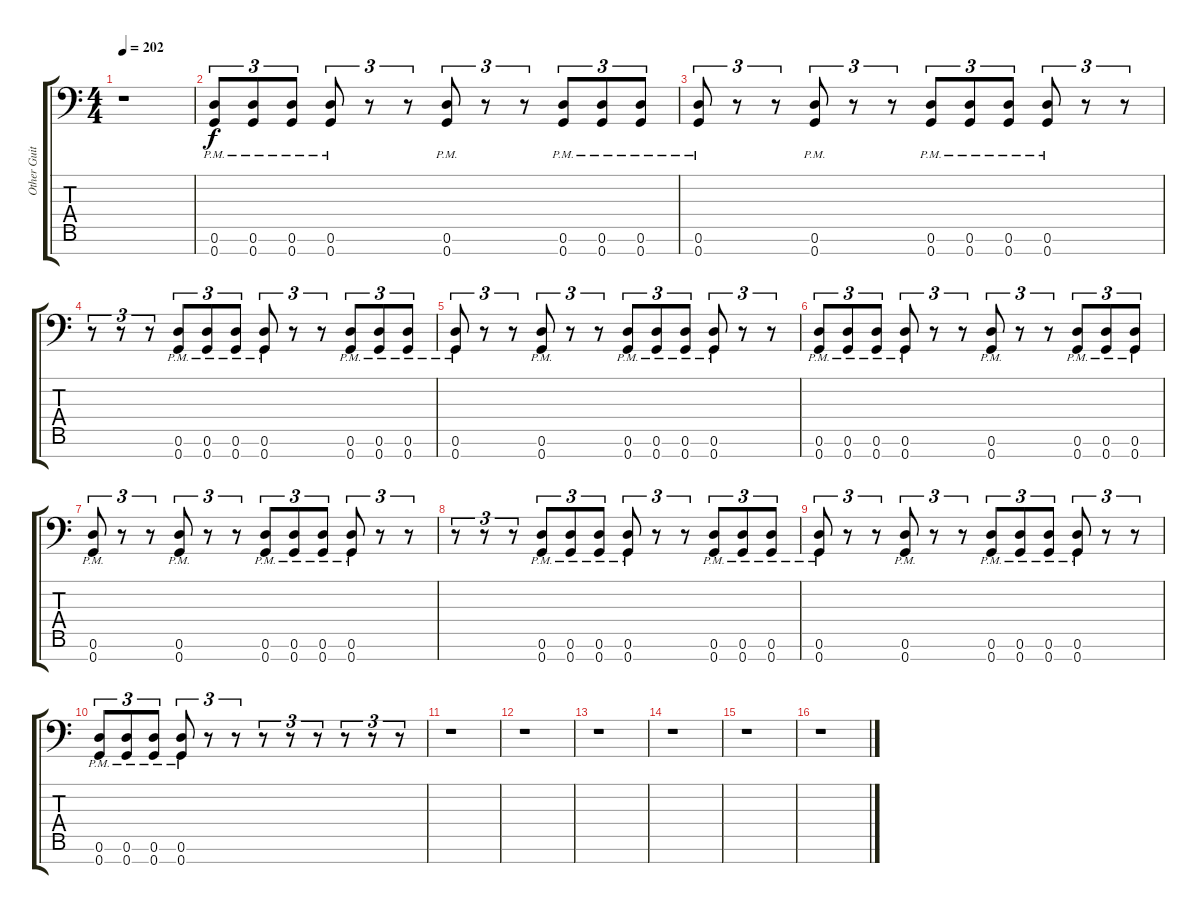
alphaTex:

\track ("Other Guitar " "Other Guit") {instrument distortionguitar}
\staff {score tabs}
\tuning (D4 A3 F3 C3 G2 D2 G1) {hide}
\ts (4 4)
\tempo 202
\clef f4
\ks c
r.1{dy f} |
(0.6{pm} 0.7{pm}).8{tu (3 2)} (0.6{pm} 0.7{pm}).8{tu (3 2)} (0.6{pm} 0.7{pm}).8{tu (3 2)} (0.6{pm} 0.7{pm}).8{tu (3 2)} r.8{tu (3 2)} r.8{tu (3 2)} (0.6{pm} 0.7{pm}).8{tu (3 2)} r.8{tu (3 2)} r.8{tu (3 2)} (0.6{pm} 0.7{pm}).8{tu (3 2)} (0.6{pm} 0.7{pm}).8{tu (3 2)} (0.6{pm} 0.7{pm}).8{tu (3 2)} |
(0.6{pm} 0.7{pm}).8{tu (3 2)} r.8{tu (3 2)} r.8{tu (3 2)} (0.6{pm} 0.7{pm}).8{tu (3 2)} r.8{tu (3 2)} r.8{tu (3 2)} (0.6{pm} 0.7{pm}).8{tu (3 2)} (0.6{pm} 0.7{pm}).8{tu (3 2)} (0.6{pm} 0.7{pm}).8{tu (3 2)} (0.6{pm} 0.7{pm}).8{tu (3 2)} r.8{tu (3 2)} r.8{tu (3 2)} |
r.8{tu (3 2)} r.8{tu (3 2)} r.8{tu (3 2)} (0.6{pm} 0.7{pm}).8{tu (3 2)} (0.6{pm} 0.7{pm}).8{tu (3 2)} (0.6{pm} 0.7{pm}).8{tu (3 2)} (0.6{pm} 0.7{pm}).8{tu (3 2)} r.8{tu (3 2)} r.8{tu (3 2)} (0.6{pm} 0.7{pm}).8{tu (3 2)} (0.6{pm} 0.7{pm}).8{tu (3 2)} (0.6{pm} 0.7{pm}).8{tu (3 2)} |
(0.6{pm} 0.7{pm}).8{tu (3 2)} r.8{tu (3 2)} r.8{tu (3 2)} (0.6{pm} 0.7{pm}).8{tu (3 2)} r.8{tu (3 2)} r.8{tu (3 2)} (0.6{pm} 0.7{pm}).8{tu (3 2)} (0.6{pm} 0.7{pm}).8{tu (3 2)} (0.6{pm} 0.7{pm}).8{tu (3 2)} (0.6{pm} 0.7{pm}).8{tu (3 2)} r.8{tu (3 2)} r.8{tu (3 2)} |
(0.6{pm} 0.7{pm}).8{tu (3 2)} (0.6{pm} 0.7{pm}).8{tu (3 2)} (0.6{pm} 0.7{pm}).8{tu (3 2)} (0.6{pm} 0.7{pm}).8{tu (3 2)} r.8{tu (3 2)} r.8{tu (3 2)} (0.6{pm} 0.7{pm}).8{tu (3 2)} r.8{tu (3 2)} r.8{tu (3 2)} (0.6{pm} 0.7{pm}).8{tu (3 2)} (0.6{pm} 0.7{pm}).8{tu (3 2)} (0.6{pm} 0.7{pm}).8{tu (3 2)} |
(0.6{pm} 0.7{pm}).8{tu (3 2)} r.8{tu (3 2)} r.8{tu (3 2)} (0.6{pm} 0.7{pm}).8{tu (3 2)} r.8{tu (3 2)} r.8{tu (3 2)} (0.6{pm} 0.7{pm}).8{tu (3 2)} (0.6{pm} 0.7{pm}).8{tu (3 2)} (0.6{pm} 0.7{pm}).8{tu (3 2)} (0.6{pm} 0.7{pm}).8{tu (3 2)} r.8{tu (3 2)} r.8{tu (3 2)} |
r.8{tu (3 2)} r.8{tu (3 2)} r.8{tu (3 2)} (0.6{pm} 0.7{pm}).8{tu (3 2)} (0.6{pm} 0.7{pm}).8{tu (3 2)} (0.6{pm} 0.7{pm}).8{tu (3 2)} (0.6{pm} 0.7{pm}).8{tu (3 2)} r.8{tu (3 2)} r.8{tu (3 2)} (0.6{pm} 0.7{pm}).8{tu (3 2)} (0.6{pm} 0.7{pm}).8{tu (3 2)} (0.6{pm} 0.7{pm}).8{tu (3 2)} |
(0.6{pm} 0.7{pm}).8{tu (3 2)} r.8{tu (3 2)} r.8{tu (3 2)} (0.6{pm} 0.7{pm}).8{tu (3 2)} r.8{tu (3 2)} r.8{tu (3 2)} (0.6{pm} 0.7{pm}).8{tu (3 2)} (0.6{pm} 0.7{pm}).8{tu (3 2)} (0.6{pm} 0.7{pm}).8{tu (3 2)} (0.6{pm} 0.7{pm}).8{tu (3 2)} r.8{tu (3 2)} r.8{tu (3 2)} |
(0.6{pm} 0.7{pm}).8{tu (3 2)} (0.6{pm} 0.7{pm}).8{tu (3 2)} (0.6{pm} 0.7{pm}).8{tu (3 2)} (0.6{pm} 0.7{pm}).8{tu (3 2)} r.8{tu (3 2)} r.8{tu (3 2)} r.8{tu (3 2)} r.8{tu (3 2)} r.8{tu (3 2)} r.8{tu (3 2)} r.8{tu (3 2)} r.8{tu (3 2)} |
r.1 |
r.1 |
r.1 |
r.1 |
r.1 |
r.1
